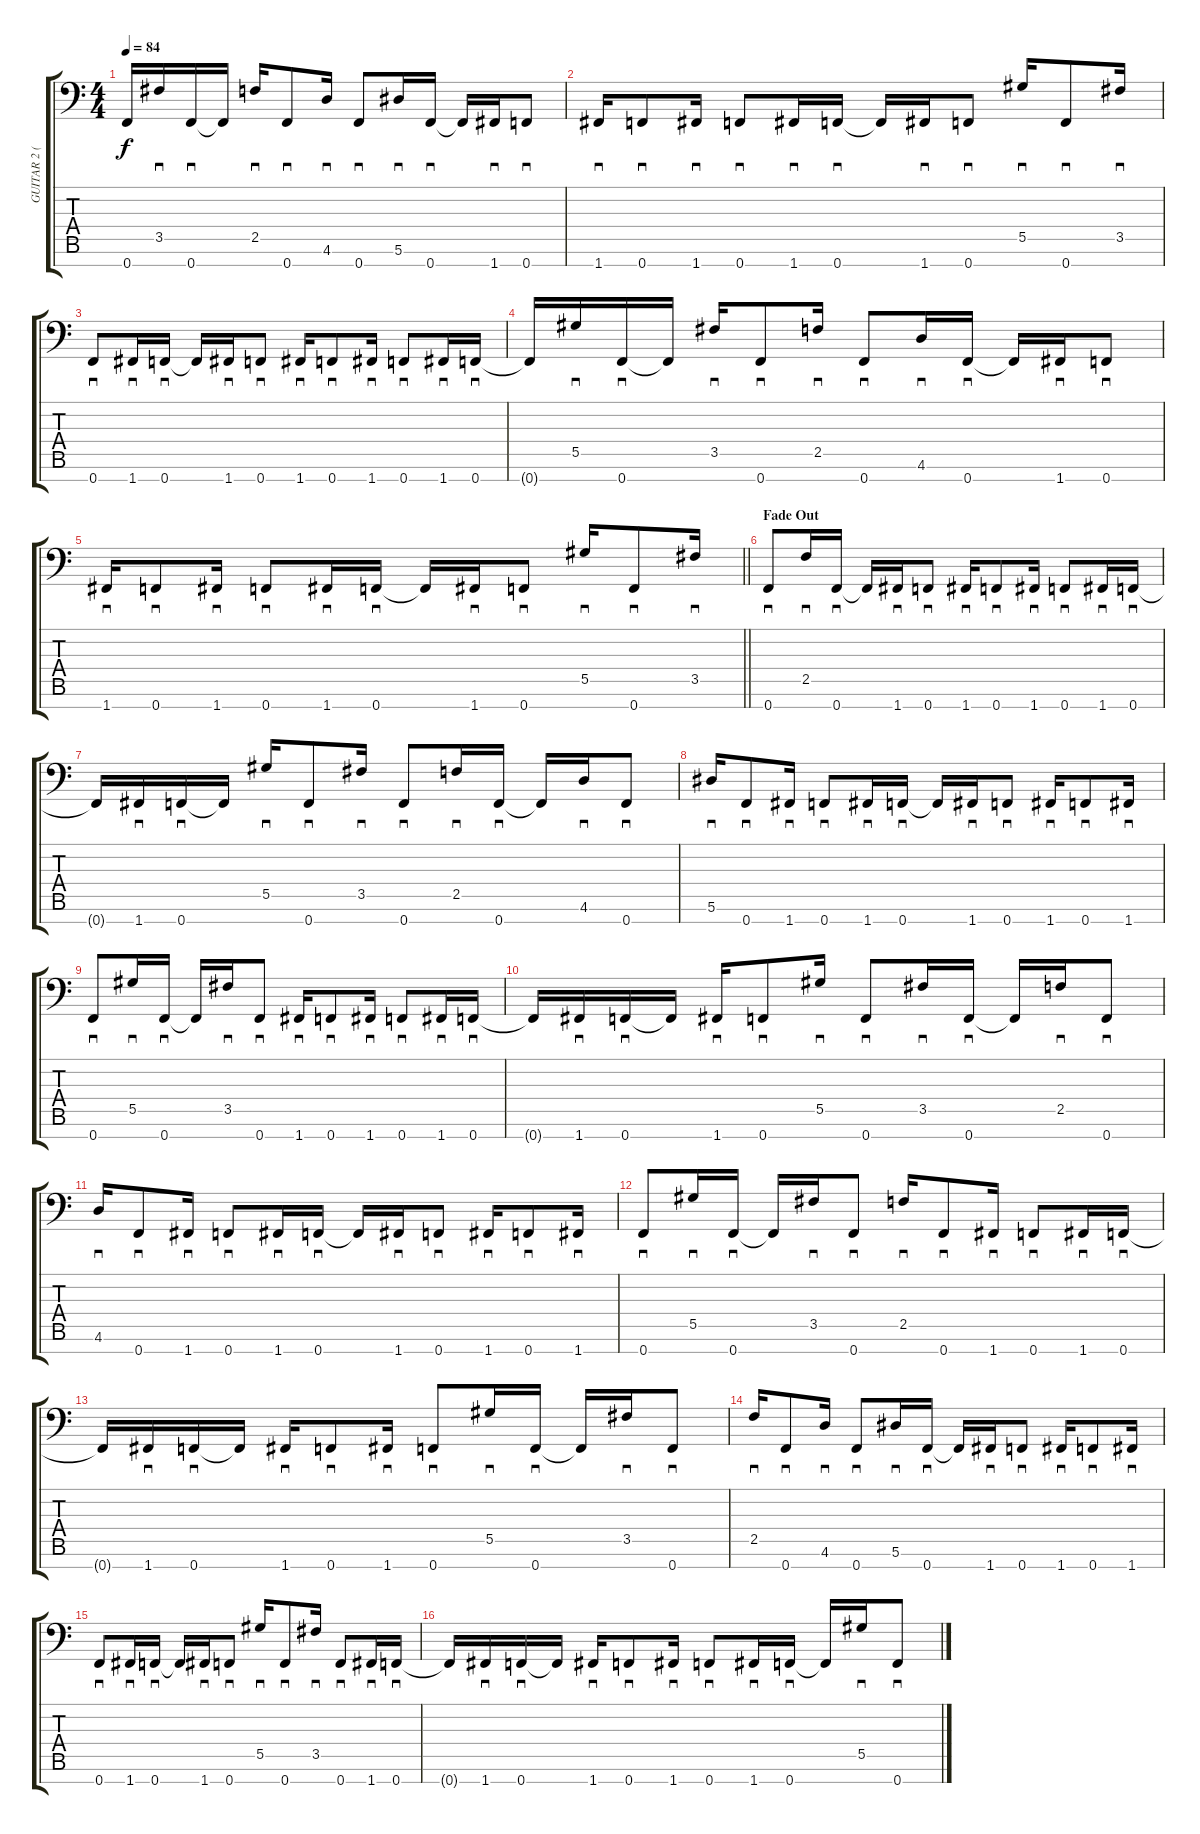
\track ("GUITAR 2 (Marten Hagstrom)" "GUITAR 2 (") {instrument distortionguitar}
\staff {score tabs}
\tuning (Bb3 F3 Db3 Ab2 Eb2 Bb1 F1) {hide}
\ts (4 4)
\tempo 84
\clef f4
\ks c
0.7{t}.16{dy f} 3.5.16{sd} 0.7.16{sd} 0.7{t}.16 2.5.16{sd} 0.7.8{sd} 4.6.16{sd} 0.7.8{sd} 5.6.16{sd} 0.7.16{sd} 0.7{t}.16 1.7.16{sd} 0.7.8{sd} |
1.7.16{sd} 0.7.8{sd} 1.7.16{sd} 0.7.8{sd} 1.7.16{sd} 0.7.16{sd} 0.7{t}.16 1.7.16{sd} 0.7.8{sd} 5.5.16{sd} 0.7.8{sd} 3.5.16{sd} |
0.7.8{sd} 1.7.16{sd} 0.7.16{sd} 0.7{t}.16 1.7.16{sd} 0.7.8{sd} 1.7.16{sd} 0.7.8{sd} 1.7.16{sd} 0.7.8{sd} 1.7.16{sd} 0.7.16{sd} |
0.7{t}.16 5.5.16{sd} 0.7.16{sd} 0.7{t}.16 3.5.16{sd} 0.7.8{sd} 2.5.16{sd} 0.7.8{sd} 4.6.16{sd} 0.7.16{sd} 0.7{t}.16 1.7.16{sd} 0.7.8{sd} |
\barLineRight lightlight
1.7.16{sd} 0.7.8{sd} 1.7.16{sd} 0.7.8{sd} 1.7.16{sd} 0.7.16{sd} 0.7{t}.16 1.7.16{sd} 0.7.8{sd} 5.5.16{sd} 0.7.8{sd} 3.5.16{sd} |
\section ("" "Fade Out")
0.7.8{sd volume 9} 2.5.16{sd} 0.7.16{sd} 0.7{t}.16 1.7.16{sd} 0.7.8{sd} 1.7.16{sd} 0.7.8{sd} 1.7.16{sd} 0.7.8{sd} 1.7.16{sd} 0.7.16{sd} |
0.7{t}.16 1.7.16{sd} 0.7.16{sd} 0.7{t}.16 5.5.16{sd} 0.7.8{sd} 3.5.16{sd} 0.7.8{sd} 2.5.16{sd} 0.7.16{sd} 0.7{t}.16 4.6.16{sd} 0.7.8{sd} |
5.6.16{sd} 0.7.8{sd} 1.7.16{sd} 0.7.8{sd} 1.7.16{sd} 0.7.16{sd} 0.7{t}.16 1.7.16{sd} 0.7.8{sd} 1.7.16{sd} 0.7.8{sd} 1.7.16{sd} |
0.7.8{sd} 5.5.16{sd} 0.7.16{sd} 0.7{t}.16 3.5.16{sd} 0.7.8{sd} 1.7.16{sd} 0.7.8{sd} 1.7.16{sd} 0.7.8{sd} 1.7.16{sd} 0.7.16{sd} |
0.7{t}.16{volume 8} 1.7.16{sd} 0.7.16{sd} 0.7{t}.16 1.7.16{sd} 0.7.8{sd} 5.5.16{sd} 0.7.8{sd} 3.5.16{sd} 0.7.16{sd} 0.7{t}.16 2.5.16{sd} 0.7.8{sd} |
4.6.16{sd} 0.7.8{sd} 1.7.16{sd} 0.7.8{sd} 1.7.16{sd} 0.7.16{sd} 0.7{t}.16 1.7.16{sd} 0.7.8{sd} 1.7.16{sd} 0.7.8{sd} 1.7.16{sd} |
0.7.8{sd} 5.5.16{sd} 0.7.16{sd} 0.7{t}.16 3.5.16{sd} 0.7.8{sd} 2.5.16{sd} 0.7.8{sd} 1.7.16{sd} 0.7.8{sd} 1.7.16{sd} 0.7.16{sd} |
0.7{t}.16 1.7.16{sd} 0.7.16{sd} 0.7{t}.16 1.7.16{sd} 0.7.8{sd} 1.7.16{sd} 0.7.8{sd} 5.5.16{sd} 0.7.16{sd} 0.7{t}.16 3.5.16{sd} 0.7.8{sd} |
2.5.16{sd volume 4} 0.7.8{sd} 4.6.16{sd} 0.7.8{sd} 5.6.16{sd} 0.7.16{sd} 0.7{t}.16 1.7.16{sd} 0.7.8{sd} 1.7.16{sd} 0.7.8{sd} 1.7.16{sd} |
0.7.8{sd} 1.7.16{sd} 0.7.16{sd} 0.7{t}.16 1.7.16{sd} 0.7.8{sd} 5.5.16{sd} 0.7.8{sd} 3.5.16{sd} 0.7.8{sd} 1.7.16{sd} 0.7.16{sd} |
0.7{t}.16 1.7.16{sd} 0.7.16{sd} 0.7{t}.16 1.7.16{sd} 0.7.8{sd} 1.7.16{sd} 0.7.8{sd} 1.7.16{sd} 0.7.16{sd} 0.7{t}.16 5.5.16{sd} 0.7.8{sd}
